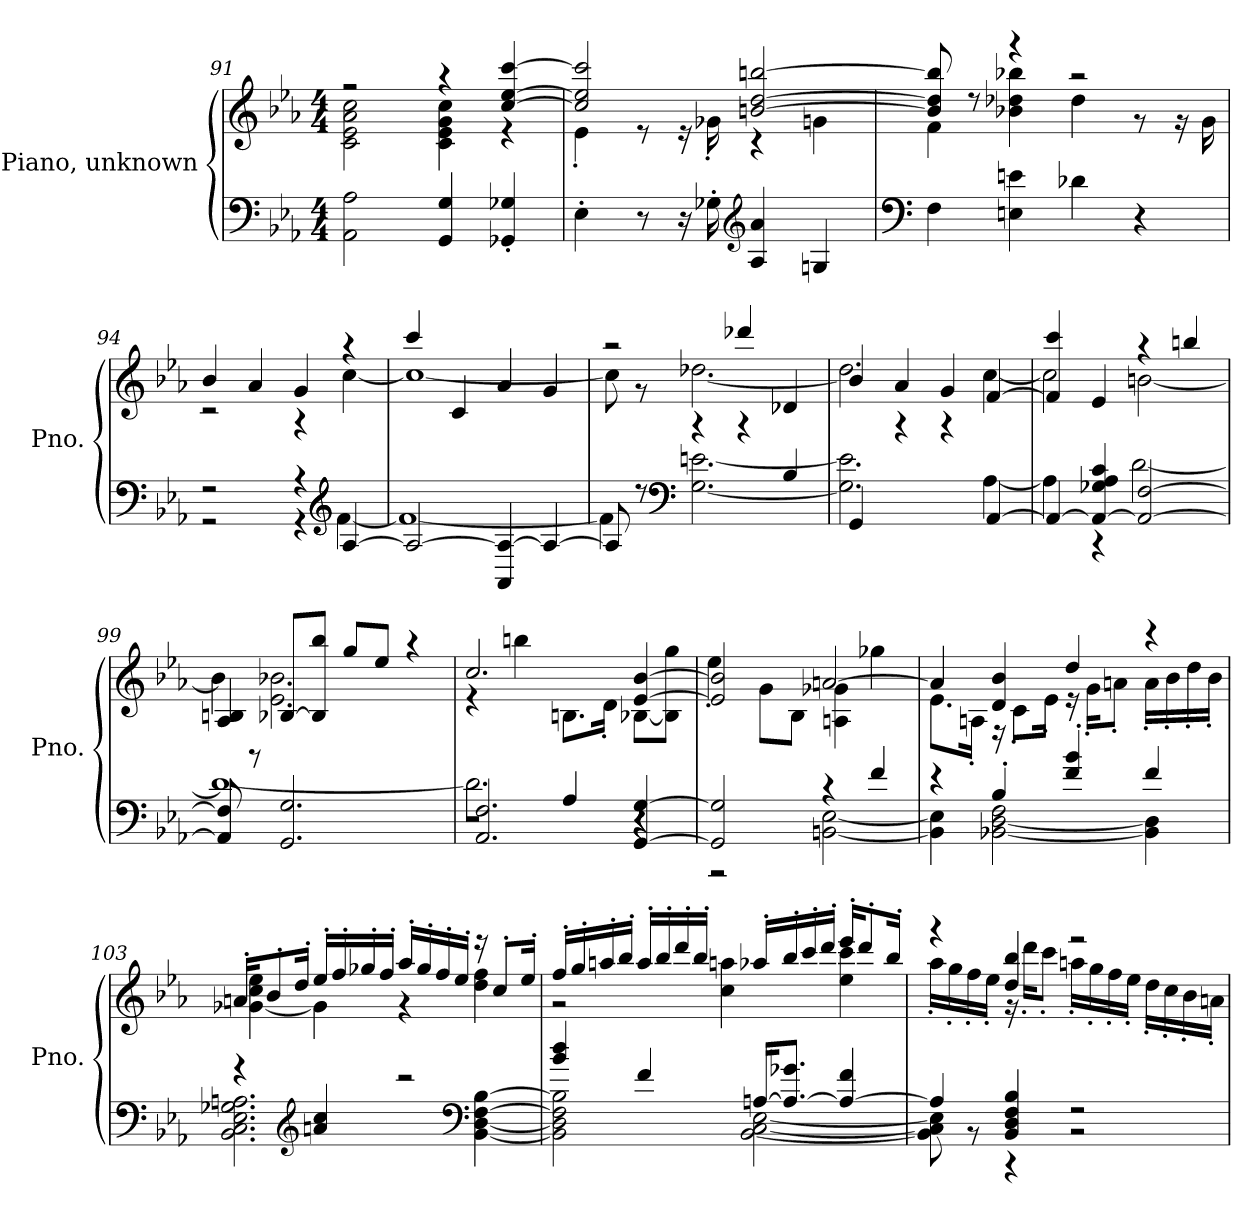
**kern	**kern
*part1	*part1
*staff2	*staff1
*I"Piano, unknown	*
*I'Pno.	*
*clefF4	*clefG2
*k[b-e-a-]	*k[b-e-a-]
*M4/4	*M4/4
=91	=91
*	*^
2AA-\ 2A-\	2r	2c\ 2e-\ 2a-\ 2cc\
4GG/ 4G/	4r	4c\ 4e-\ 4g\ 4cc\
4GG-X/' 4G-X/'	[4cc/ [4ee-/ [4ccc/	4r
!!LO:LB:g=z	!!
=92	=92	=92
4E-'\	2cc/] 2ee-/] 2ccc/]	4e-'\
8r	.	8r
16r	.	16r
16G-X'\	.	16g-X'\
*clefG2	*	*
4A-/ 4a-/	[2bn/ [2dd/ [2bbn/	4r
4Gn/	.	4gn\
=93	=93	=93
*clefF4	*	*
4F\	8b/] 8dd/] 8bb/]	4f\
.	8r	.
4En\ 4en\	4r	4b-X\ 4dd-X\ 4bb-X\
4d-X\	2r	4dd-\
4r	.	8r
.	.	16r
.	.	16g\
=94	=94	=94
*^	*	*
2r	2r	4b-/	2r
.	.	4a-/	.
4r	4r	4g/	4r
*clefG2	*	*	*
[4A-/	[4f\	4r	[4cc\
=95	=95	=95	=95
2A-/_	1f_	4ccc/	1cc_
.	.	4c/	.
4AA-/ 4A-/_	.	4a-/	.
4A-/_	.	4g/	.
!!LO:LB:g=z	!!
=96	=96	=96	=96
8A-/]	4f\]	2r	8cc\]
8r	.	.	8r
*clefF4	*	*	*
4r	[2.G\ [2.en\	.	[2.dd-X\
4r	.	4ddd-X/	.
4B-/	.	4d-X/	.
=97	=97	=97	=97
4GG/	2.G\] 2.e\]	4b-/	2.dd-\]
4r	.	4a-/	.
4r	.	4g/	.
[4AA-/	[4A-\	[4f/	[4cc\
=98	=98	=98	=98
4AA-/_	4A-\]	4f/] 4ccc/	2cc\]
4AA-/_ 4G-X/ 4A-/ 4c/	4r	4e-/	.
2AA-/_ [2F/	[2d\	4r	[2bn\
.	.	4bbn/	.
=99	=99	=99	=99
8AA-/] 8F/]	1d_	4A-/ 4Bn/	4b\]
8r	.	.	.
2.GG/ 2.G/	.	[8B-X/L	2.e-\ 2.b-X\
.	.	8B-/] 8bb-/J	.
.	.	8gg/L	.
.	.	8ee-/J	.
.	.	4r	.
!!LO:LB:g=z	!!
=100	=100	=100	=100
*	*^	*	*
2r	2.d\]	2.AA-/ 2.F/	2.cc/	4r
.	.	.	.	4bbn\
4A-/	.	.	.	8.Bn\L
.	.	.	.	16d'\Jk
[4GG/ [4G/	4r	4r	[4e-/ [4b-/	[8B-X\L
.	.	.	.	8B-\] 8gg\J
*	*v	*v	*	*
=101	=101	=101	=101
2GG/] 2G/]	2r	2e-/] 2b-/]	4ee-'\
.	.	.	8g\L
.	.	.	8B-\J
4r	[2BBn\ [2E-\	[2an/	4An\ 4g-X\
4f/	.	.	4gg-X\
=102	=102	=102	=102
4r	4BB\] 4E-\]	4a/]	8.e-\L
.	.	.	16An'\Jk
4B-'/	[2BB-X\ [2D\ 2F\	4d/ 4b-/	16r
.	.	.	8c'\L
.	.	.	16e-'\Jk
4f/' 4b-/'	.	4dd/	16r
.	.	.	16g'\KL
.	.	.	8an'\J
4f/	4BB-\] 4D\]	4r	16a'\LL
.	.	.	16b-'\
.	.	.	16dd'\
.	.	.	16b-'\JJ
!!LO:LB:g=z	!!
=103	=103	=103	=103
4r	2.BB-\ 2.C\ 2.E-\ 2.G-X\ 2.An\	16an'/KL	[4g-X\ 4cc\ 4ee-\
.	.	8b-'/	.
.	.	16dd'/Jk	.
*clefG2	*	*	*
4an/ 4cc/	.	16ee-'/LL	4g-\]
.	.	16ff'/	.
.	.	16gg-X'/	.
.	.	16ff'/JJ	.
2r	.	16aa-'/LL	4r
.	.	16gg-'/	.
.	.	16ff'/	.
.	.	16ee-'/JJ	.
*clefF4	*	*	*
.	[4BB-\ [4D\ [4F\ [4B-\	16r	4dd\ 4ff\
.	.	8cc'/L	.
.	.	16ee-'/Jk	.
=104	=104	=104	=104
4b-/ 4dd/	2BB-\] 2D\] 2F\] 2B-\]	16ff'/LL	2r
.	.	16gg'/	.
.	.	16aan'/	.
.	.	16bb-'/JJ	.
4f/	.	16aa'/LL	.
.	.	16bb-'/	.
.	.	16ddd'/	.
.	.	16bb-'/JJ	.
[16An/KL	[2BB-\ [2C\ [2E-\	16aa-X'/LL	4cc\ 4aan\
8.A/_ 8.g-X/J	.	16bb-'/	.
.	.	16ccc'/	.
.	.	16ddd'/JJ	.
4A/_ 4f/	.	16eee-'/KL	4ee-\ 4ccc\
.	.	8ddd'/	.
.	.	16bb-'/Jk	.
!!LO:LB:g=z	!!
=105	=105	=105	=105
4A/]	8BB-\] 8C\] 8E-\]	4r	16aa-'\LL
.	.	.	16gg'\
.	8r	.	16ff'\
.	.	.	16ee-'\JJ
4BB-/ 4D/ 4F/ 4B-/	4r	4dd/ 4bb-/	16r
.	.	.	16ddd'\KL
.	.	.	8ccc'\J
2r	2r	2r	16aan'\LL
.	.	.	16gg'\
.	.	.	16ff'\
.	.	.	16ee-'\JJ
.	.	.	16dd'\LL
.	.	.	16cc'\
.	.	.	16b-'\
.	.	.	16an'\JJ
*v	*v	*	*
*	*v	*v
=	=
*-	*-
